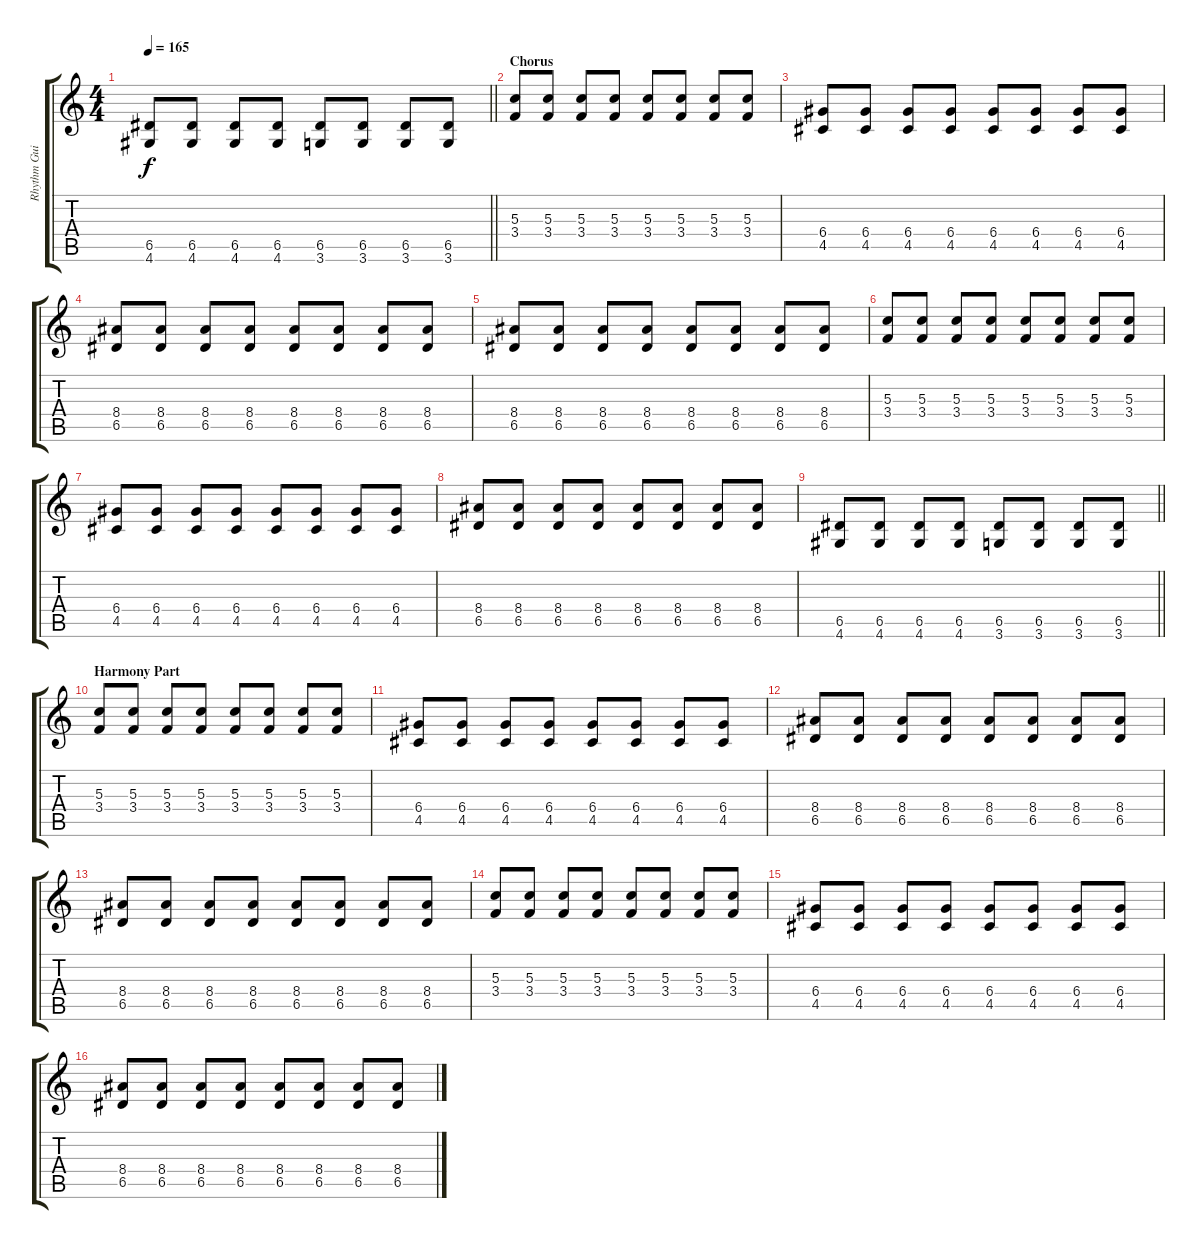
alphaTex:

\track ("Rhythm Guitar" "Rhythm Gui") {instrument distortionguitar}
\staff {score tabs}
\tuning (E4 B3 G3 D3 A2 E2) {hide}
\ts (4 4)
\tempo 165
\clef g2
\barLineRight lightlight
\ks c
(6.5 4.6).8{dy f} (6.5 4.6).8 (6.5 4.6).8 (6.5 4.6).8 (6.5 3.6).8 (6.5 3.6).8 (6.5 3.6).8 (6.5 3.6).8 |
\section ("" "Chorus")
(5.3 3.4).8{volume 16} (5.3 3.4).8 (5.3 3.4).8 (5.3 3.4).8 (5.3 3.4).8 (5.3 3.4).8 (5.3 3.4).8 (5.3 3.4).8 |
(6.4 4.5).8 (6.4 4.5).8 (6.4 4.5).8 (6.4 4.5).8 (6.4 4.5).8 (6.4 4.5).8 (6.4 4.5).8 (6.4 4.5).8 |
(8.4 6.5).8 (8.4 6.5).8 (8.4 6.5).8 (8.4 6.5).8 (8.4 6.5).8 (8.4 6.5).8 (8.4 6.5).8 (8.4 6.5).8 |
(8.4 6.5).8 (8.4 6.5).8 (8.4 6.5).8 (8.4 6.5).8 (8.4 6.5).8 (8.4 6.5).8 (8.4 6.5).8 (8.4 6.5).8 |
(5.3 3.4).8 (5.3 3.4).8 (5.3 3.4).8 (5.3 3.4).8 (5.3 3.4).8 (5.3 3.4).8 (5.3 3.4).8 (5.3 3.4).8 |
(6.4 4.5).8 (6.4 4.5).8 (6.4 4.5).8 (6.4 4.5).8 (6.4 4.5).8 (6.4 4.5).8 (6.4 4.5).8 (6.4 4.5).8 |
(8.4 6.5).8 (8.4 6.5).8 (8.4 6.5).8 (8.4 6.5).8 (8.4 6.5).8 (8.4 6.5).8 (8.4 6.5).8 (8.4 6.5).8 |
\barLineRight lightlight
(6.5 4.6).8 (6.5 4.6).8 (6.5 4.6).8 (6.5 4.6).8 (6.5 3.6).8 (6.5 3.6).8 (6.5 3.6).8 (6.5 3.6).8 |
\section ("" "Harmony Part")
(5.3 3.4).8{volume 16} (5.3 3.4).8 (5.3 3.4).8 (5.3 3.4).8 (5.3 3.4).8 (5.3 3.4).8 (5.3 3.4).8 (5.3 3.4).8 |
(6.4 4.5).8 (6.4 4.5).8 (6.4 4.5).8 (6.4 4.5).8 (6.4 4.5).8 (6.4 4.5).8 (6.4 4.5).8 (6.4 4.5).8 |
(8.4 6.5).8 (8.4 6.5).8 (8.4 6.5).8 (8.4 6.5).8 (8.4 6.5).8 (8.4 6.5).8 (8.4 6.5).8 (8.4 6.5).8 |
(8.4 6.5).8 (8.4 6.5).8 (8.4 6.5).8 (8.4 6.5).8 (8.4 6.5).8 (8.4 6.5).8 (8.4 6.5).8 (8.4 6.5).8 |
(5.3 3.4).8 (5.3 3.4).8 (5.3 3.4).8 (5.3 3.4).8 (5.3 3.4).8 (5.3 3.4).8 (5.3 3.4).8 (5.3 3.4).8 |
(6.4 4.5).8 (6.4 4.5).8 (6.4 4.5).8 (6.4 4.5).8 (6.4 4.5).8 (6.4 4.5).8 (6.4 4.5).8 (6.4 4.5).8 |
(8.4 6.5).8 (8.4 6.5).8 (8.4 6.5).8 (8.4 6.5).8 (8.4 6.5).8 (8.4 6.5).8 (8.4 6.5).8 (8.4 6.5).8
